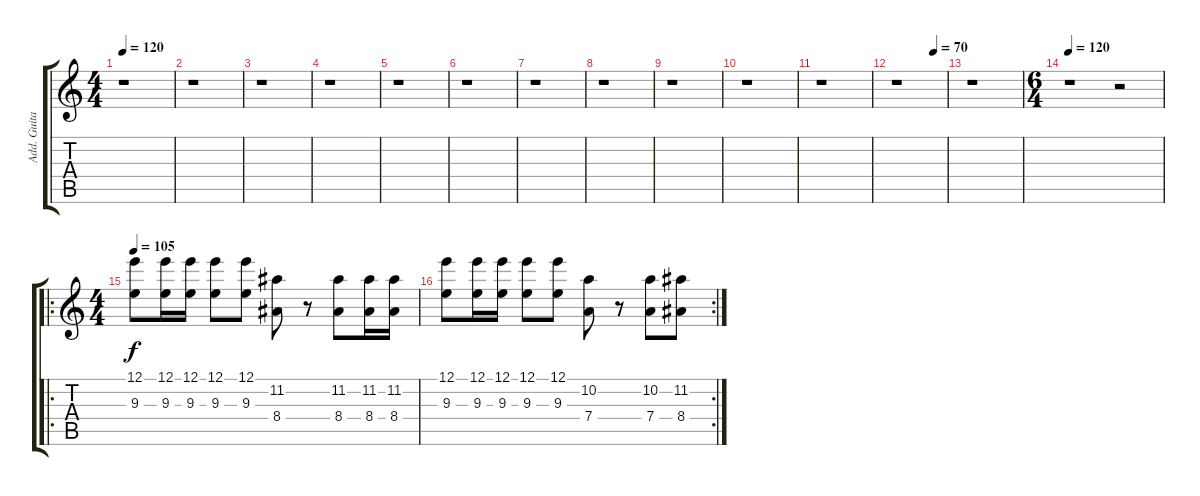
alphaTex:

\track ("Add. Guitar 1" "Add. Guita") {instrument electricguitarclean}
\staff {score tabs}
\tuning (E4 B3 G3 D3 A2 E2) {hide}
\ts (4 4)
\tempo 120
\clef g2
\ks c
r.1{dy f} |
r.1 |
r.1 |
r.1 |
r.1 |
r.1 |
r.1 |
r.1 |
r.1 |
r.1 |
r.1 |
\tempo (70 0.75)
r.1 |
r.1 |
\ts (6 4)
\tempo 120
r.1 r.2 |
\ro
\ts (4 4)
\tempo 105
(12.1 9.3).8{volume 9 balance 16 instrument stringensemble1} (12.1 9.3).16 (12.1 9.3).16 (12.1 9.3).8 (12.1 9.3).8 (11.2 8.4).8 r.8 (11.2 8.4).8 (11.2 8.4).16 (11.2 8.4).16 |
\rc 2
(12.1 9.3).8 (12.1 9.3).16 (12.1 9.3).16 (12.1 9.3).8 (12.1 9.3).8 (10.2 7.4).8 r.8 (10.2 7.4).8 (11.2 8.4).8
